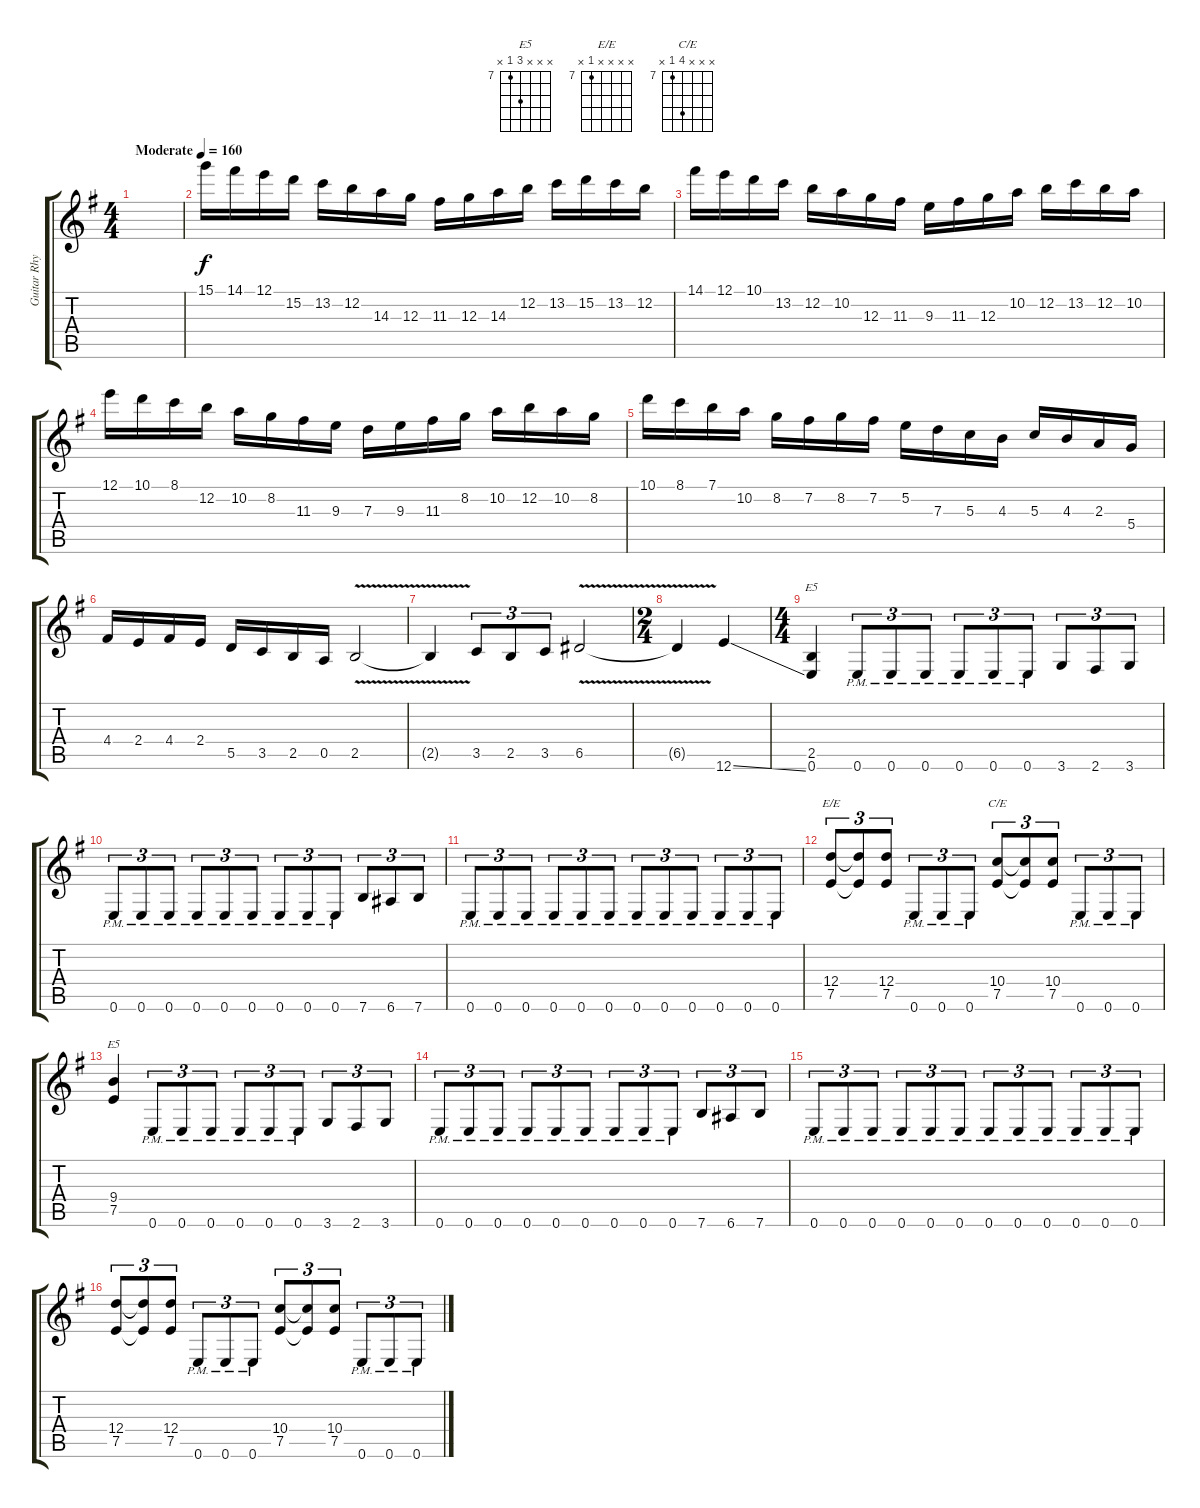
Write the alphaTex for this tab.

\track ("Guitar Rhythm" "Guitar Rhy") {instrument overdrivenguitar}
\staff {score tabs}
\tuning (E4 B3 G3 D3 A2 E2) {hide}
\chord ("E5" x x x x 2 0)
\chord ("E/E" x x x x 7 x) {firstfret 7}
\chord ("C/E" x x x 10 7 x) {firstfret 7}
\chord ("E5" x x x 9 7 x) {firstfret 7}
\ts (4 4)
\tempo (160 "Moderate")
\clef g2
\ks g
|
15.1.16 14.1.16 12.1.16 15.2.16 13.2.16 12.2.16 14.3.16 12.3.16 11.3.16 12.3.16 14.3.16 12.2.16 13.2.16 15.2.16 13.2.16 12.2.16 |
14.1.16 12.1.16 10.1.16 13.2.16 12.2.16 10.2.16 12.3.16 11.3.16 9.3.16 11.3.16 12.3.16 10.2.16 12.2.16 13.2.16 12.2.16 10.2.16 |
12.1.16 10.1.16 8.1.16 12.2.16 10.2.16 8.2.16 11.3.16 9.3.16 7.3.16 9.3.16 11.3.16 8.2.16 10.2.16 12.2.16 10.2.16 8.2.16 |
10.1.16 8.1.16 7.1.16 10.2.16 8.2.16 7.2.16 8.2.16 7.2.16 5.2.16 7.3.16 5.3.16 4.3.16 5.3.16 4.3.16 2.3.16 5.4.16 |
4.4.16 2.4.16 4.4.16 2.4.16 5.5.16 3.5.16 2.5.16 0.5.16 2.5{v}.2 |
2.5{t}.4 3.5.8{tu (3 2)} 2.5.8{tu (3 2)} 3.5.8{tu (3 2)} 6.5{v}.2 |
\ts (2 4)
6.5{t}.4 12.6{ss}.4 |
\ts (4 4)
(2.5 0.6).4{ch "E5"} 0.6{pm}.8{tu (3 2)} 0.6{pm}.8{tu (3 2)} 0.6{pm}.8{tu (3 2)} 0.6{pm}.8{tu (3 2)} 0.6{pm}.8{tu (3 2)} 0.6{pm}.8{tu (3 2)} 3.6.8{tu (3 2)} 2.6.8{tu (3 2)} 3.6.8{tu (3 2)} |
0.6{pm}.8{tu (3 2)} 0.6{pm}.8{tu (3 2)} 0.6{pm}.8{tu (3 2)} 0.6{pm}.8{tu (3 2)} 0.6{pm}.8{tu (3 2)} 0.6{pm}.8{tu (3 2)} 0.6{pm}.8{tu (3 2)} 0.6{pm}.8{tu (3 2)} 0.6{pm}.8{tu (3 2)} 7.6.8{tu (3 2)} 6.6.8{tu (3 2)} 7.6.8{tu (3 2)} |
0.6{pm}.8{tu (3 2)} 0.6{pm}.8{tu (3 2)} 0.6{pm}.8{tu (3 2)} 0.6{pm}.8{tu (3 2)} 0.6{pm}.8{tu (3 2)} 0.6{pm}.8{tu (3 2)} 0.6{pm}.8{tu (3 2)} 0.6{pm}.8{tu (3 2)} 0.6{pm}.8{tu (3 2)} 0.6{pm}.8{tu (3 2)} 0.6{pm}.8{tu (3 2)} 0.6{pm}.8{tu (3 2)} |
(12.4 7.5).8{tu (3 2) ch "E/E"} (12.4{t} 7.5{t}).8{tu (3 2)} (12.4 7.5).8{tu (3 2)} 0.6{pm}.8{tu (3 2)} 0.6{pm}.8{tu (3 2)} 0.6{pm}.8{tu (3 2)} (10.4 7.5).8{tu (3 2) ch "C/E"} (10.4{t} 7.5{t}).8{tu (3 2)} (10.4 7.5).8{tu (3 2)} 0.6{pm}.8{tu (3 2)} 0.6{pm}.8{tu (3 2)} 0.6{pm}.8{tu (3 2)} |
(9.4 7.5).4{ch "E5"} 0.6{pm}.8{tu (3 2)} 0.6{pm}.8{tu (3 2)} 0.6{pm}.8{tu (3 2)} 0.6{pm}.8{tu (3 2)} 0.6{pm}.8{tu (3 2)} 0.6{pm}.8{tu (3 2)} 3.6.8{tu (3 2)} 2.6.8{tu (3 2)} 3.6.8{tu (3 2)} |
0.6{pm}.8{tu (3 2)} 0.6{pm}.8{tu (3 2)} 0.6{pm}.8{tu (3 2)} 0.6{pm}.8{tu (3 2)} 0.6{pm}.8{tu (3 2)} 0.6{pm}.8{tu (3 2)} 0.6{pm}.8{tu (3 2)} 0.6{pm}.8{tu (3 2)} 0.6{pm}.8{tu (3 2)} 7.6.8{tu (3 2)} 6.6.8{tu (3 2)} 7.6.8{tu (3 2)} |
0.6{pm}.8{tu (3 2)} 0.6{pm}.8{tu (3 2)} 0.6{pm}.8{tu (3 2)} 0.6{pm}.8{tu (3 2)} 0.6{pm}.8{tu (3 2)} 0.6{pm}.8{tu (3 2)} 0.6{pm}.8{tu (3 2)} 0.6{pm}.8{tu (3 2)} 0.6{pm}.8{tu (3 2)} 0.6{pm}.8{tu (3 2)} 0.6{pm}.8{tu (3 2)} 0.6{pm}.8{tu (3 2)} |
(12.4 7.5).8{tu (3 2)} (12.4{t} 7.5{t}).8{tu (3 2)} (12.4 7.5).8{tu (3 2)} 0.6{pm}.8{tu (3 2)} 0.6{pm}.8{tu (3 2)} 0.6{pm}.8{tu (3 2)} (10.4 7.5).8{tu (3 2)} (10.4{t} 7.5{t}).8{tu (3 2)} (10.4 7.5).8{tu (3 2)} 0.6{pm}.8{tu (3 2)} 0.6{pm}.8{tu (3 2)} 0.6{pm}.8{tu (3 2)}
